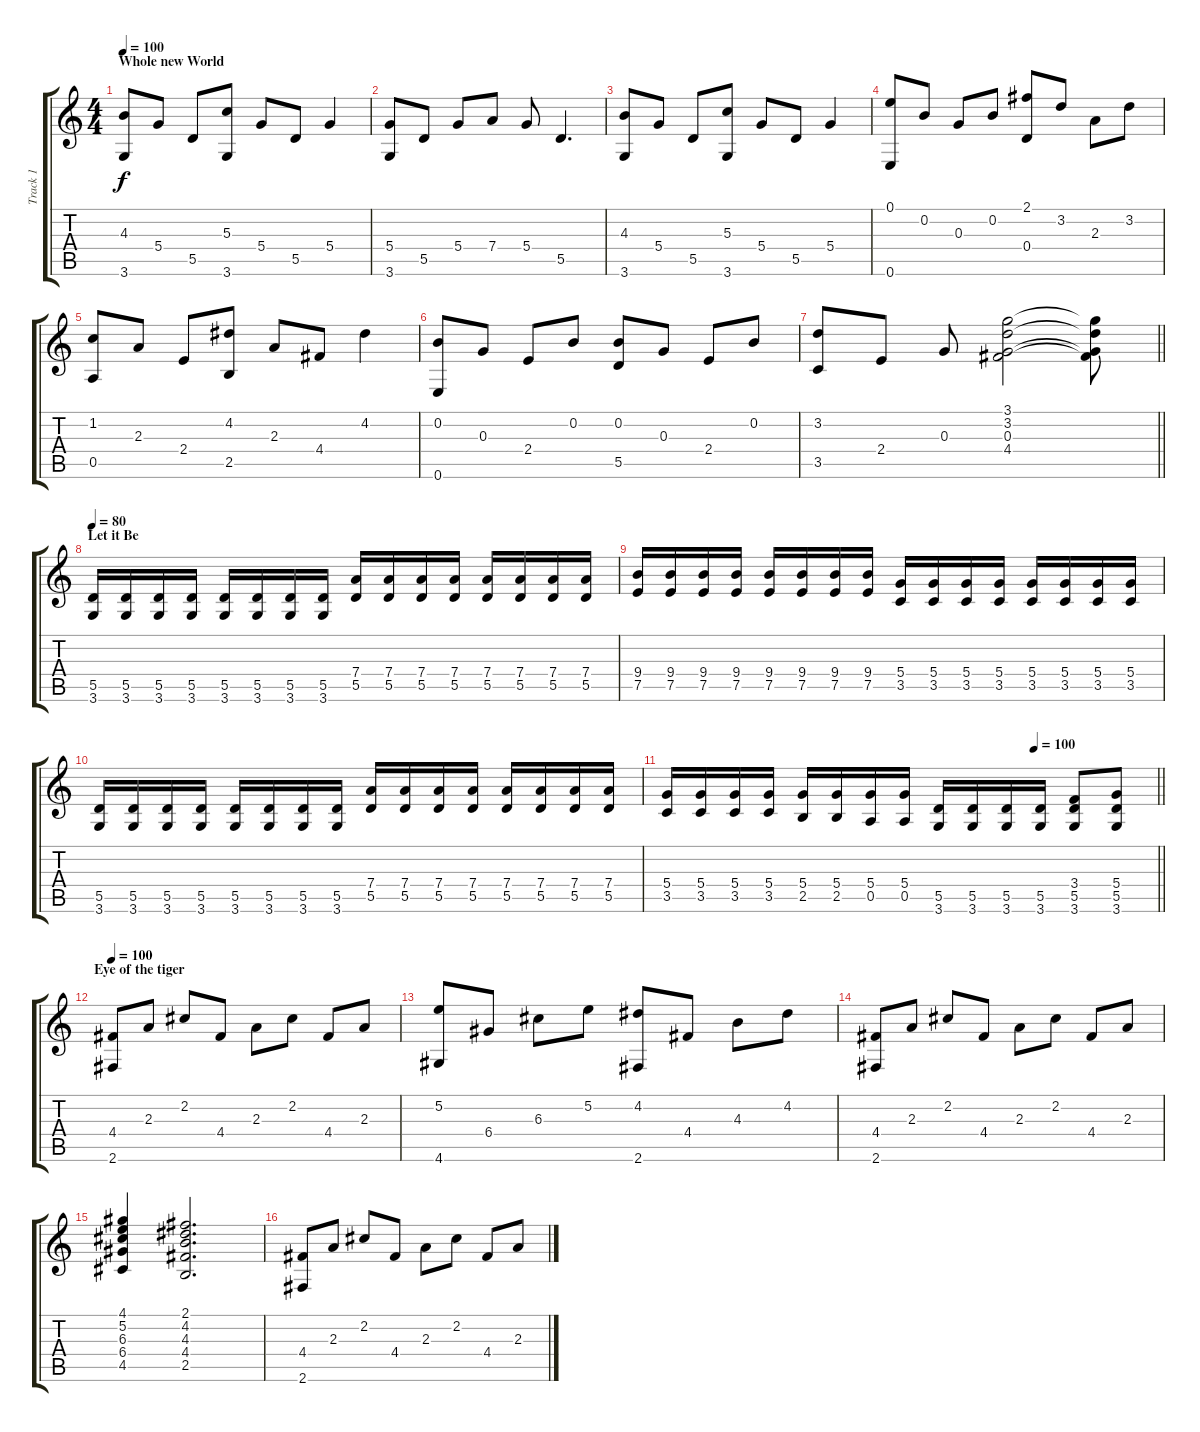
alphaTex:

\track ("Track 1" "Track 1") {instrument acousticguitarsteel}
\staff {score tabs}
\tuning (E4 B3 G3 D3 A2 E2) {hide}
\ts (4 4)
\section ("" "Whole new World")
\tempo 100
\clef g2
\ks c
(4.3 3.6).8{dy f} 5.4.8 5.5.8 (5.3 3.6).8 5.4.8 5.5.8 5.4.4 |
(5.4 3.6).8 5.5.8 5.4.8 7.4.8 5.4.8 5.5.4{d} |
(4.3 3.6).8 5.4.8 5.5.8 (5.3 3.6).8 5.4.8 5.5.8 5.4.4 |
(0.1 0.6).8 0.2.8 0.3.8 0.2.8 (2.1 0.4).8 3.2.8 2.3.8 3.2.8 |
(1.2 0.5).8 2.3.8 2.4.8 (4.2 2.5).8 2.3.8 4.4.8 4.2.4 |
(0.2 0.6).8 0.3.8 2.4.8 0.2.8 (0.2 5.5).8 0.3.8 2.4.8 0.2.8 |
\barLineRight lightlight
(3.2 3.5).8 2.4.8 0.3.8 (3.1 3.2 0.3 4.4).2 (3.1{t} 3.2{t} 0.3{t} 4.4{t}).8 |
\section ("" "Let it Be")
\tempo 80
(5.5 3.6).16 (5.5 3.6).16 (5.5 3.6).16 (5.5 3.6).16 (5.5 3.6).16 (5.5 3.6).16 (5.5 3.6).16 (5.5 3.6).16 (7.4 5.5).16 (7.4 5.5).16 (7.4 5.5).16 (7.4 5.5).16 (7.4 5.5).16 (7.4 5.5).16 (7.4 5.5).16 (7.4 5.5).16 |
(9.4 7.5).16 (9.4 7.5).16 (9.4 7.5).16 (9.4 7.5).16 (9.4 7.5).16 (9.4 7.5).16 (9.4 7.5).16 (9.4 7.5).16 (5.4 3.5).16 (5.4 3.5).16 (5.4 3.5).16 (5.4 3.5).16 (5.4 3.5).16 (5.4 3.5).16 (5.4 3.5).16 (5.4 3.5).16 |
(5.5 3.6).16 (5.5 3.6).16 (5.5 3.6).16 (5.5 3.6).16 (5.5 3.6).16 (5.5 3.6).16 (5.5 3.6).16 (5.5 3.6).16 (7.4 5.5).16 (7.4 5.5).16 (7.4 5.5).16 (7.4 5.5).16 (7.4 5.5).16 (7.4 5.5).16 (7.4 5.5).16 (7.4 5.5).16 |
\tempo (100 0.75)
\barLineRight lightlight
(5.4 3.5).16 (5.4 3.5).16 (5.4 3.5).16 (5.4 3.5).16 (5.4 2.5).16 (5.4 2.5).16 (5.4 0.5).16 (5.4 0.5).16 (5.5 3.6).16 (5.5 3.6).16 (5.5 3.6).16 (5.5 3.6).16 (3.4 5.5 3.6).8 (5.4 5.5 3.6).8 |
\section ("" "Eye of the tiger")
\tempo 100
(4.4 2.6).8 2.3.8 2.2.8 4.4.8 2.3.8 2.2.8 4.4.8 2.3.8 |
(5.2 4.6).8 6.4.8 6.3.8 5.2.8 (4.2 2.6).8 4.4.8 4.3.8 4.2.8 |
(4.4 2.6).8 2.3.8 2.2.8 4.4.8 2.3.8 2.2.8 4.4.8 2.3.8 |
(4.1 5.2 6.3 6.4 4.5).4 (2.1 4.2 4.3 4.4 2.5).2{d} |
(4.4 2.6).8 2.3.8 2.2.8 4.4.8 2.3.8 2.2.8 4.4.8 2.3.8
